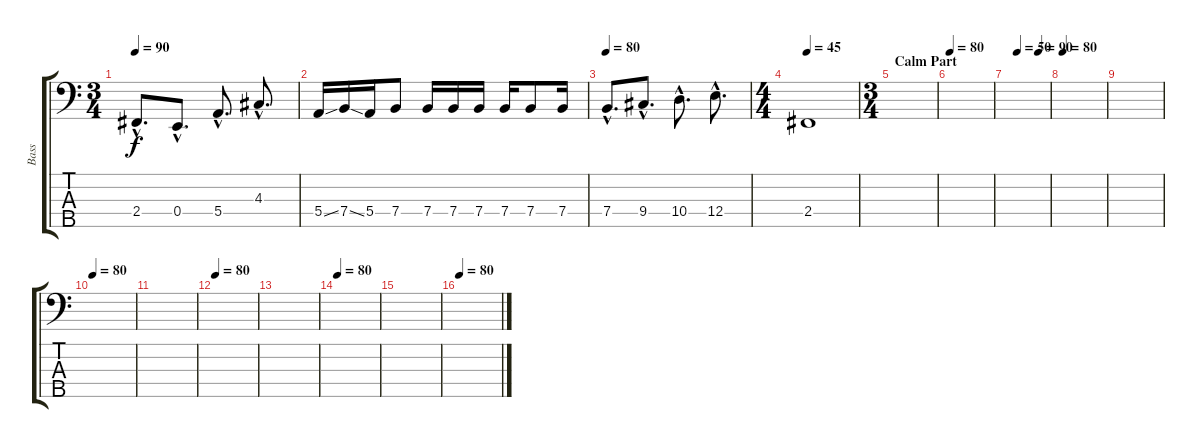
\track ("Bass" "Bass") {instrument electricbassfinger}
\staff {score tabs}
\tuning (G2 D2 A1 E1 B0) {hide}
\ts (3 4)
\tempo 90
\clef f4
\ks c
2.4{hac}.8{d dy f} 0.4{hac}.8{d} 5.4{hac}.8{d} 4.3{hac}.8{d} |
5.4{ss}.16 7.4{ss}.16 5.4.16 7.4.8 7.4.16 7.4.16 7.4.16 7.4.16 7.4.8 7.4.16 |
\tempo 80
7.4{hac}.8{d} 9.4{hac}.8{d} 10.4{hac}.8{d} 12.4{hac}.8{d} |
\ts (4 4)
\tempo 45
2.4.1 |
\ts (3 4)
\section ("" "Calm Part")
|
\tempo 80
|
\tempo (50 0.25)
\tempo (90 0.75)
|
\tempo 80
|
|
\tempo 80
|
|
\tempo 80
|
|
\tempo 80
|
|
\tempo 80
